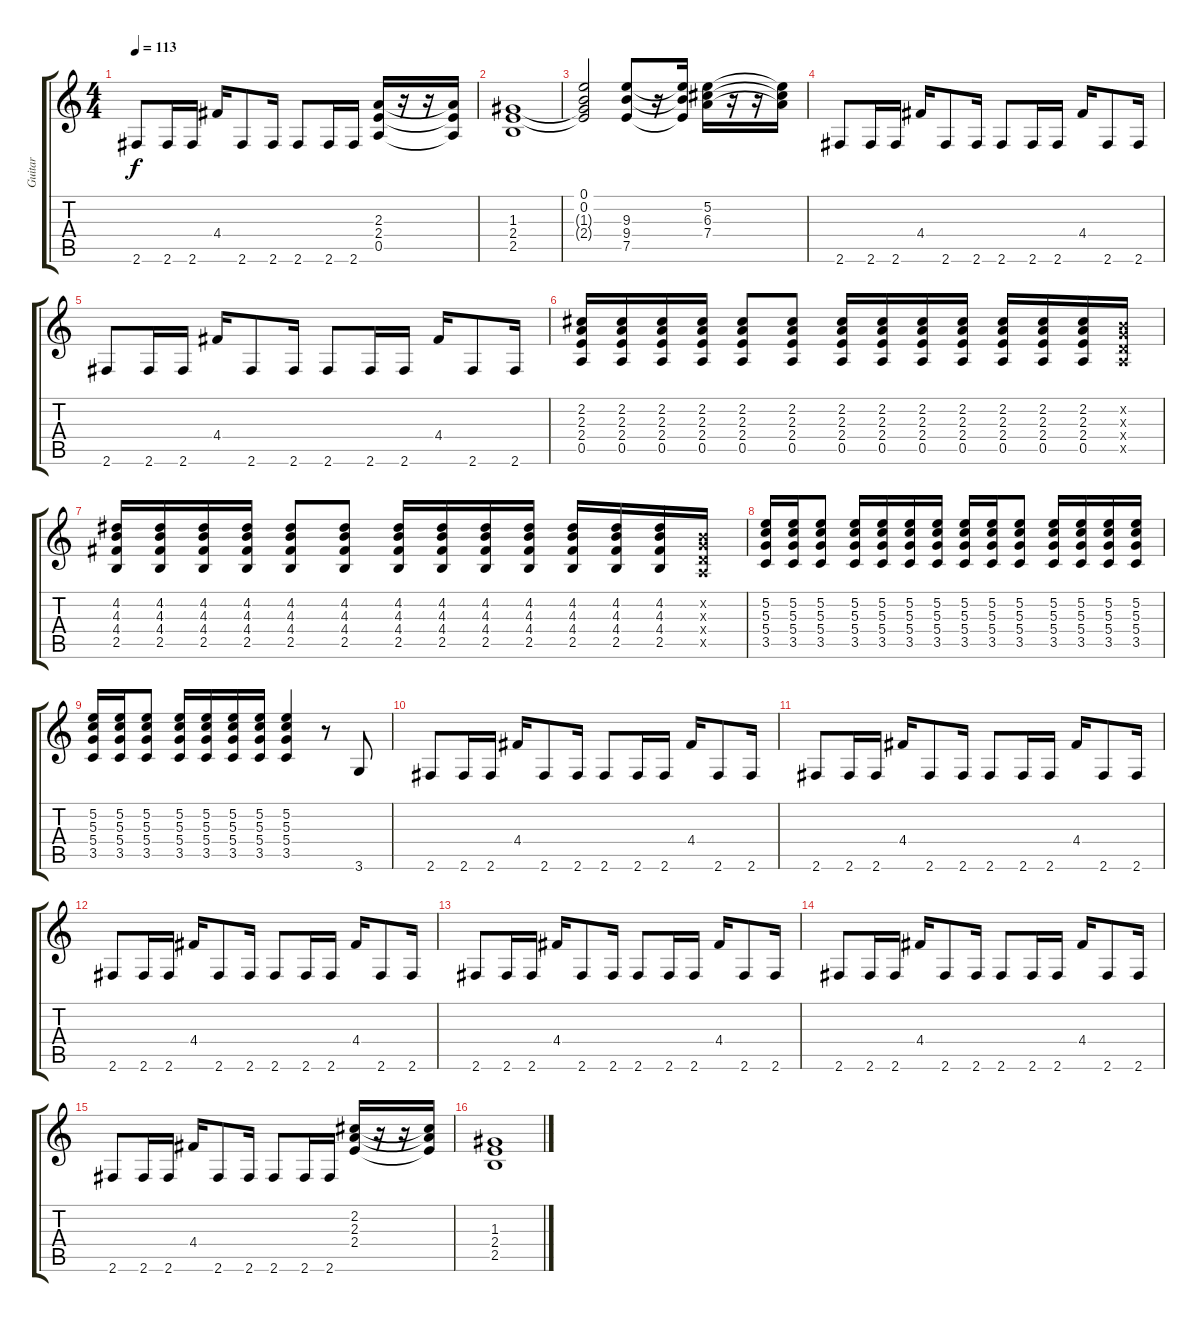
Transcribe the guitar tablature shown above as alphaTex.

\track ("Guitar" "Guitar") {instrument overdrivenguitar}
\staff {score tabs}
\tuning (E4 B3 G3 D3 A2 E2) {hide}
\ts (4 4)
\tempo 113
\clef g2
\ks c
2.6.8{dy f} 2.6.16 2.6.16 4.4.16 2.6.8 2.6.16 2.6.8 2.6.16 2.6.16 (2.3 2.4 0.5).16 r.16 r.16 (2.3{t} 2.4{t} 0.5{t}).16 |
(1.3 2.4 2.5).1 |
(0.1 0.2 1.3{t} 2.4{t}).2 (9.3 9.4 7.5).8 r.16 (9.3{t} 9.4{t} 7.5{t}).16 (5.2 6.3 7.4).16 r.16 r.16 (5.2{t} 6.3{t} 7.4{t}).16 |
2.6.8 2.6.16 2.6.16 4.4.16 2.6.8 2.6.16 2.6.8 2.6.16 2.6.16 4.4.16 2.6.8 2.6.16 |
2.6.8 2.6.16 2.6.16 4.4.16 2.6.8 2.6.16 2.6.8 2.6.16 2.6.16 4.4.16 2.6.8 2.6.16 |
(2.2 2.3 2.4 0.5).16 (2.2 2.3 2.4 0.5).16 (2.2 2.3 2.4 0.5).16 (2.2 2.3 2.4 0.5).16 (2.2 2.3 2.4 0.5).8 (2.2 2.3 2.4 0.5).8 (2.2 2.3 2.4 0.5).16 (2.2 2.3 2.4 0.5).16 (2.2 2.3 2.4 0.5).16 (2.2 2.3 2.4 0.5).16 (2.2 2.3 2.4 0.5).16 (2.2 2.3 2.4 0.5).16 (2.2 2.3 2.4 0.5).16 (0.2{x} 0.3{x} 0.4{x} 0.5{x}).16 |
(4.2 4.3 4.4 2.5).16 (4.2 4.3 4.4 2.5).16 (4.2 4.3 4.4 2.5).16 (4.2 4.3 4.4 2.5).16 (4.2 4.3 4.4 2.5).8 (4.2 4.3 4.4 2.5).8 (4.2 4.3 4.4 2.5).16 (4.2 4.3 4.4 2.5).16 (4.2 4.3 4.4 2.5).16 (4.2 4.3 4.4 2.5).16 (4.2 4.3 4.4 2.5).16 (4.2 4.3 4.4 2.5).16 (4.2 4.3 4.4 2.5).16 (0.2{x} 0.3{x} 0.4{x} 0.5{x}).16 |
(5.2 5.3 5.4 3.5).16 (5.2 5.3 5.4 3.5).16 (5.2 5.3 5.4 3.5).8 (5.2 5.3 5.4 3.5).16 (5.2 5.3 5.4 3.5).16 (5.2 5.3 5.4 3.5).16 (5.2 5.3 5.4 3.5).16 (5.2 5.3 5.4 3.5).16 (5.2 5.3 5.4 3.5).16 (5.2 5.3 5.4 3.5).8 (5.2 5.3 5.4 3.5).16 (5.2 5.3 5.4 3.5).16 (5.2 5.3 5.4 3.5).16 (5.2 5.3 5.4 3.5).16 |
(5.2 5.3 5.4 3.5).16 (5.2 5.3 5.4 3.5).16 (5.2 5.3 5.4 3.5).8 (5.2 5.3 5.4 3.5).16 (5.2 5.3 5.4 3.5).16 (5.2 5.3 5.4 3.5).16 (5.2 5.3 5.4 3.5).16 (5.2 5.3 5.4 3.5).4 r.8 3.6.8 |
2.6.8 2.6.16 2.6.16 4.4.16 2.6.8 2.6.16 2.6.8 2.6.16 2.6.16 4.4.16 2.6.8 2.6.16 |
2.6.8 2.6.16 2.6.16 4.4.16 2.6.8 2.6.16 2.6.8 2.6.16 2.6.16 4.4.16 2.6.8 2.6.16 |
2.6.8 2.6.16 2.6.16 4.4.16 2.6.8 2.6.16 2.6.8 2.6.16 2.6.16 4.4.16 2.6.8 2.6.16 |
2.6.8 2.6.16 2.6.16 4.4.16 2.6.8 2.6.16 2.6.8 2.6.16 2.6.16 4.4.16 2.6.8 2.6.16 |
2.6.8 2.6.16 2.6.16 4.4.16 2.6.8 2.6.16 2.6.8 2.6.16 2.6.16 4.4.16 2.6.8 2.6.16 |
2.6.8 2.6.16 2.6.16 4.4.16 2.6.8 2.6.16 2.6.8 2.6.16 2.6.16 (2.2 2.3 2.4).16 r.16 r.16 (2.2{t} 2.3{t} 2.4{t}).16 |
(1.3 2.4 2.5).1
